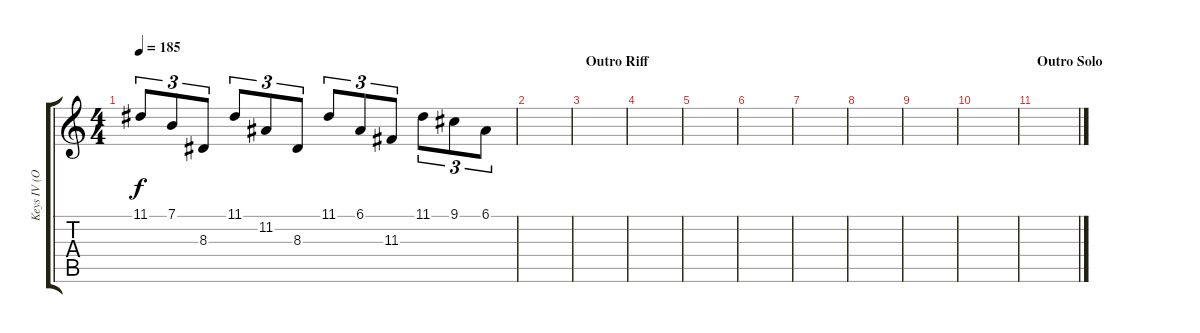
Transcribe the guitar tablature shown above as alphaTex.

\track ("Keys IV (Organ 2)" "Keys IV (O") {instrument churchorgan}
\staff {score tabs}
\tuning (E4 B3 G3 D3 A2 E2) {hide}
\ts (4 4)
\tempo 185
\clef g2
\ks c
11.1.8{tu (3 2) dy f} 7.1.8{tu (3 2)} 8.3.8{tu (3 2)} 11.1.8{tu (3 2)} 11.2.8{tu (3 2)} 8.3.8{tu (3 2)} 11.1.8{tu (3 2)} 6.1.8{tu (3 2)} 11.3.8{tu (3 2)} 11.1.8{tu (3 2)} 9.1.8{tu (3 2)} 6.1.8{tu (3 2)} |
|
\section ("" "Outro Riff")
|
|
|
|
|
|
|
|
\section ("" "Outro Solo")
